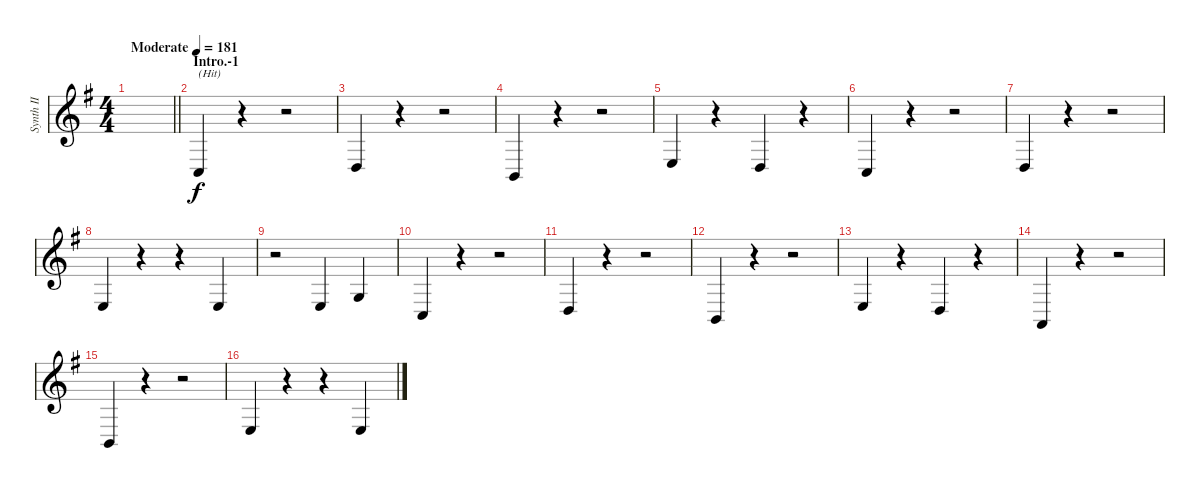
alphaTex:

\track ("Synth II" "Synth II") {instrument orchestrahit}
\staff {score}
\tuning (E4 B3 G3 D3 A2 E2) {hide}
\ts (4 4)
\tempo (181 "Moderate")
\clef g2
\barLineRight lightlight
\ks g
|
\section ("" "Intro.-1")
3.5.4{txt "(Hit)"} r.4 r.2 |
0.4.4 r.4 r.2 |
2.5.4 r.4 r.2 |
2.4.4 r.4 0.4.4 r.4 |
3.5.4 r.4 r.2 |
0.4.4 r.4 r.2 |
2.4.4 r.4 r.4 2.4.4 |
r.2 2.4.4 0.3.4 |
3.5.4 r.4 r.2 |
0.4.4 r.4 r.2 |
2.5.4 r.4 r.2 |
2.4.4 r.4 0.4.4 r.4 |
0.5.4 r.4 r.2 |
2.5.4 r.4 r.2 |
2.4.4 r.4 r.4 2.4.4
